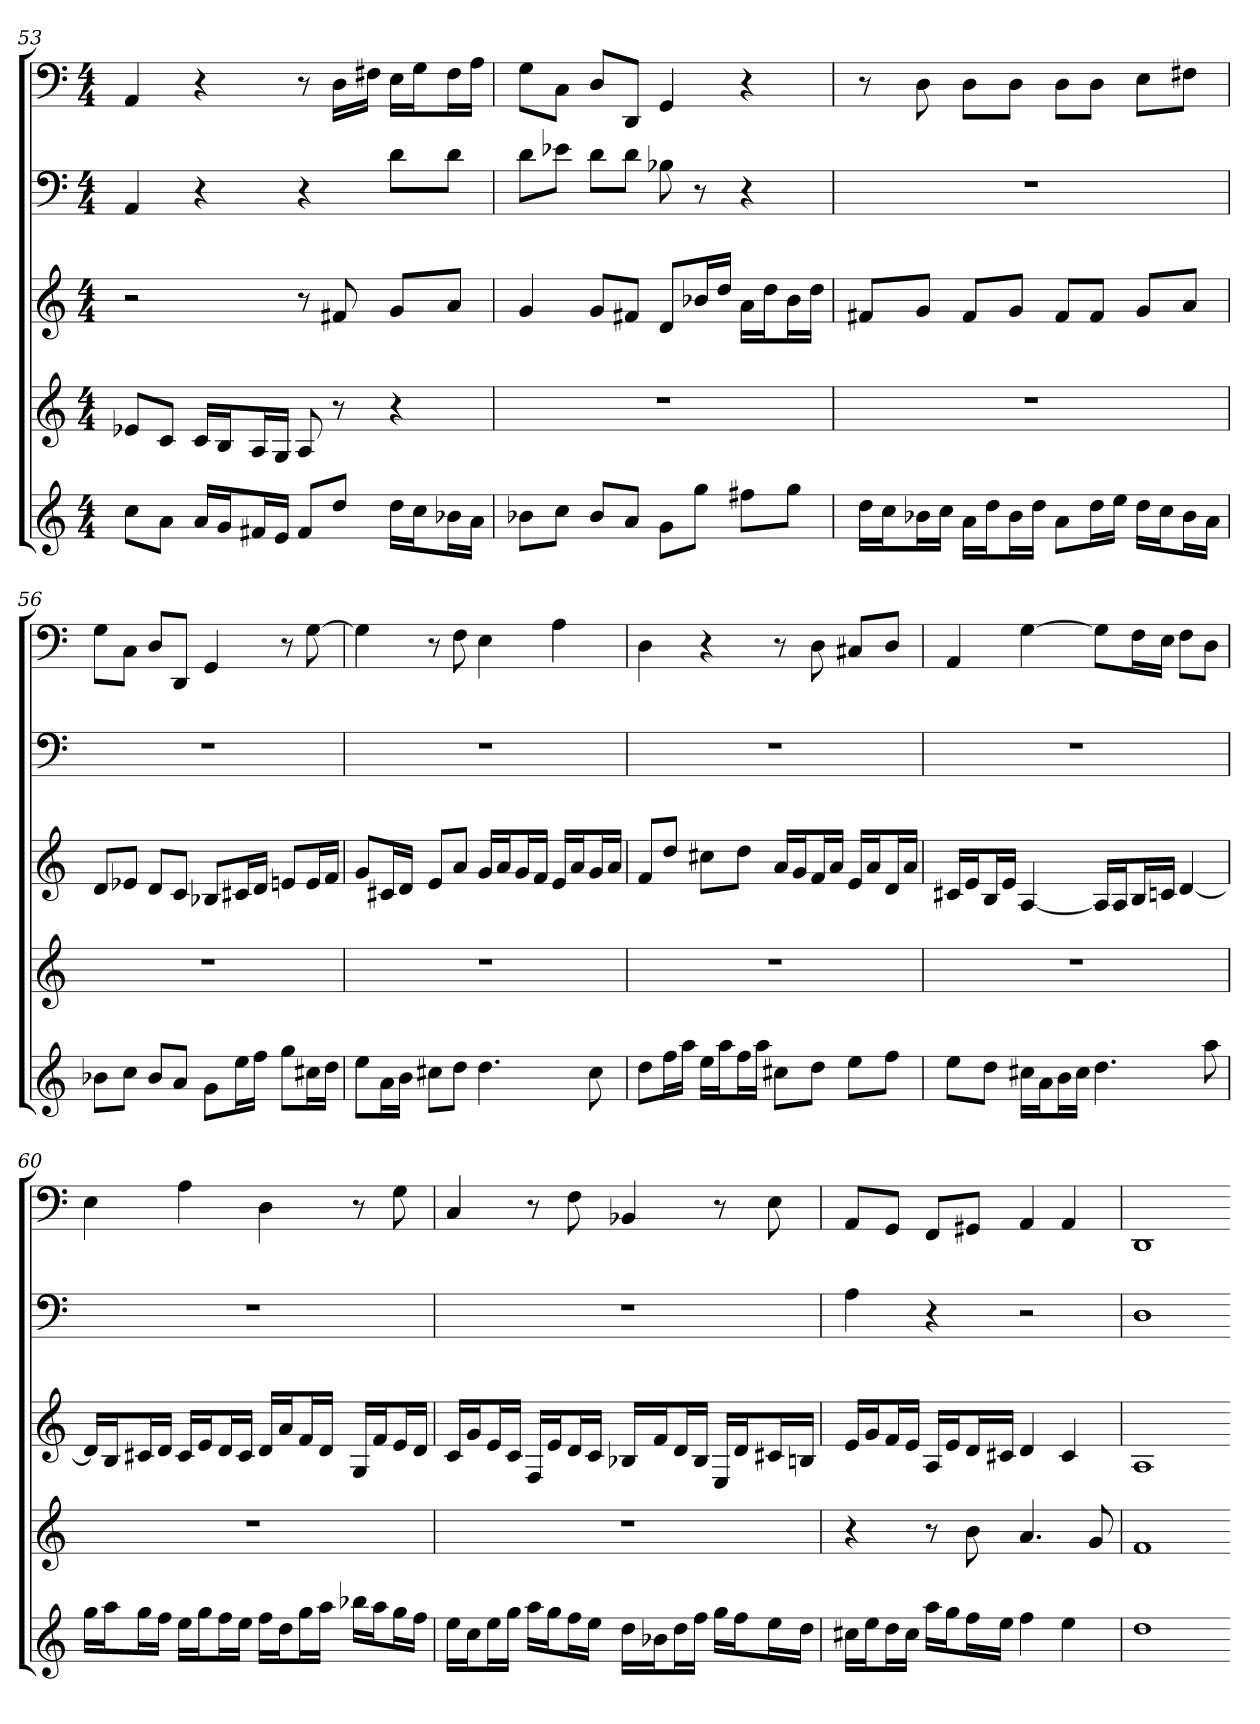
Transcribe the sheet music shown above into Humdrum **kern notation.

**kern	**kern	**kern	**kern	**kern
*part5	*part4	*part3	*part2	*part1
*staff5	*staff4	*staff3	*staff2	*staff1
*k[]	*k[]	*k[]	*k[]	*k[]
*M4/4	*M4/4	*M4/4	*M4/4	*M4/4
*MM60	*MM60	*MM60	*MM60	*MM60
=53	=53	=53	=53	=53
8ccL	8e-XL	2r	4AA	4AA
8aJ	8cJ	.	.	.
16aLL	16cLL	.	4r	4r
16gJ	16BJ	.	.	.
16f#XL	16AL	.	.	.
16eJJ	16GJJ	.	.	.
8f#L	8A	8r	4r	8r
8ddJ	8r	8f#X	.	16DLL
.	.	.	.	16F#XJJ
16ddLL	4r	8gL	8dL	16ELL
16ccJ	.	.	.	16GJ
16b-XL	.	8aJ	8dJ	16F#L
16aJJ	.	.	.	16AJJ
=54	=54	=54	=54	=54
8b-XL	1r	4g	8dL	8GL
8ccJ	.	.	8e-XJ	8CJ
8b-L	.	8gL	8dL	8DL
8aJ	.	8f#XJ	8dJ	8DDJ
8gL	.	8dL	8B-X	4GG
8ggJ	.	16b-XL	8r	.
.	.	16ddJJ	.	.
8ff#XL	.	16aLL	4r	4r
.	.	16ddJ	.	.
8ggJ	.	16b-L	.	.
.	.	16ddJJ	.	.
=55	=55	=55	=55	=55
16ddLL	1r	8f#XL	1r	8r
16ccJ	.	.	.	.
16b-XL	.	8gJ	.	8D
16ccJJ	.	.	.	.
16aLL	.	8f#L	.	8DL
16ddJ	.	.	.	.
16b-L	.	8gJ	.	8DJ
16ddJJ	.	.	.	.
8aL	.	8f#L	.	8DL
16ddL	.	8f#J	.	8DJ
16eeJJ	.	.	.	.
16ddLL	.	8gL	.	8EL
16ccJ	.	.	.	.
16b-L	.	8aJ	.	8F#XJ
16aJJ	.	.	.	.
=56	=56	=56	=56	=56
8b-XL	1r	8dL	1r	8GL
8ccJ	.	8e-XJ	.	8CJ
8b-L	.	8dL	.	8DL
8aJ	.	8cJ	.	8DDJ
8gL	.	8B-XL	.	4GG
16eeL	.	16c#XL	.	.
16ffJJ	.	16dJJ	.	.
8ggL	.	8enL	.	8r
16cc#XL	.	16eL	.	[8G
16ddJJ	.	16fJJ	.	.
=57	=57	=57	=57	=57
8eeL	1r	8gL	1r	4G]
16aL	.	16c#XL	.	.
16bJJ	.	16dJJ	.	.
8cc#XL	.	8eL	.	8r
8ddJ	.	8aJ	.	8F
4.dd	.	16gLL	.	4E
.	.	16aJ	.	.
.	.	16gL	.	.
.	.	16fJJ	.	.
.	.	16eLL	.	4A
.	.	16aJ	.	.
8cc#	.	16gL	.	.
.	.	16aJJ	.	.
=58	=58	=58	=58	=58
8ddL	1r	8fL	1r	4D
16ffL	.	8ddJ	.	.
16aaJJ	.	.	.	.
16eeLL	.	8cc#XL	.	4r
16aaJ	.	.	.	.
16ffL	.	8ddJ	.	.
16aaJJ	.	.	.	.
8cc#XL	.	16aLL	.	8r
.	.	16gJ	.	.
8ddJ	.	16fL	.	8D
.	.	16aJJ	.	.
8eeL	.	16eLL	.	8C#XL
.	.	16aJ	.	.
8ffJ	.	16dL	.	8DJ
.	.	16aJJ	.	.
=59	=59	=59	=59	=59
8eeL	1r	16c#XLL	1r	4AA
.	.	16eJ	.	.
8ddJ	.	16BL	.	.
.	.	16eJJ	.	.
16cc#XLL	.	[4A	.	[4G
16aJ	.	.	.	.
16bL	.	.	.	.
16cc#JJ	.	.	.	.
4.dd	.	16ALL]	.	8GL]
.	.	16AJ	.	.
.	.	16BL	.	16FL
.	.	16cnJJ	.	16EJJ
.	.	[4d	.	8FL
8aa	.	.	.	8DJ
=60	=60	=60	=60	=60
16ggLL	1r	16dLL]	1r	4E
16aaJ	.	16BJ	.	.
16ggL	.	16c#XL	.	.
16ffJJ	.	16dJJ	.	.
16eeLL	.	16c#LL	.	4A
16ggJ	.	16eJ	.	.
16ffL	.	16dL	.	.
16eeJJ	.	16c#JJ	.	.
16ffLL	.	16dLL	.	4D
16ddJ	.	16aJ	.	.
16ggL	.	16fL	.	.
16aaJJ	.	16dJJ	.	.
16bb-XLL	.	16GLL	.	8r
16aaJ	.	16fJ	.	.
16ggL	.	16eL	.	8G
16ffJJ	.	16dJJ	.	.
=61	=61	=61	=61	=61
16eeLL	1r	16cLL	1r	4C
16ccJ	.	16gJ	.	.
16eeL	.	16eL	.	.
16ggJJ	.	16cJJ	.	.
16aaLL	.	16FLL	.	8r
16ggJ	.	16eJ	.	.
16ffL	.	16dL	.	8F
16eeJJ	.	16cJJ	.	.
16ddLL	.	16B-XLL	.	4BB-X
16b-XJ	.	16fJ	.	.
16ddL	.	16dL	.	.
16ffJJ	.	16B-JJ	.	.
16ggLL	.	16ELL	.	8r
16ffJ	.	16dJ	.	.
16eeL	.	16c#XL	.	8E
16ddJJ	.	16BnJJ	.	.
=62	=62	=62	=62	=62
16cc#XLL	4r	16eLL	4A	8AAL
16eeJ	.	16gJ	.	.
16ddL	.	16fL	.	8GGJ
16cc#JJ	.	16eJJ	.	.
16aaLL	8r	16ALL	4r	8FFL
16ggJ	.	16eJ	.	.
16ffL	8b	16dL	.	8GG#XJ
16eeJJ	.	16c#XJJ	.	.
4ff	4.a	4d	2r	4AA
4ee	.	4c#	.	4AA
.	8g	.	.	.
=63	=63	=63	=63	=63
1dd	1f	1A	1D	1DD
=-	=-	=-	=-	=-
*-	*-	*-	*-	*-
